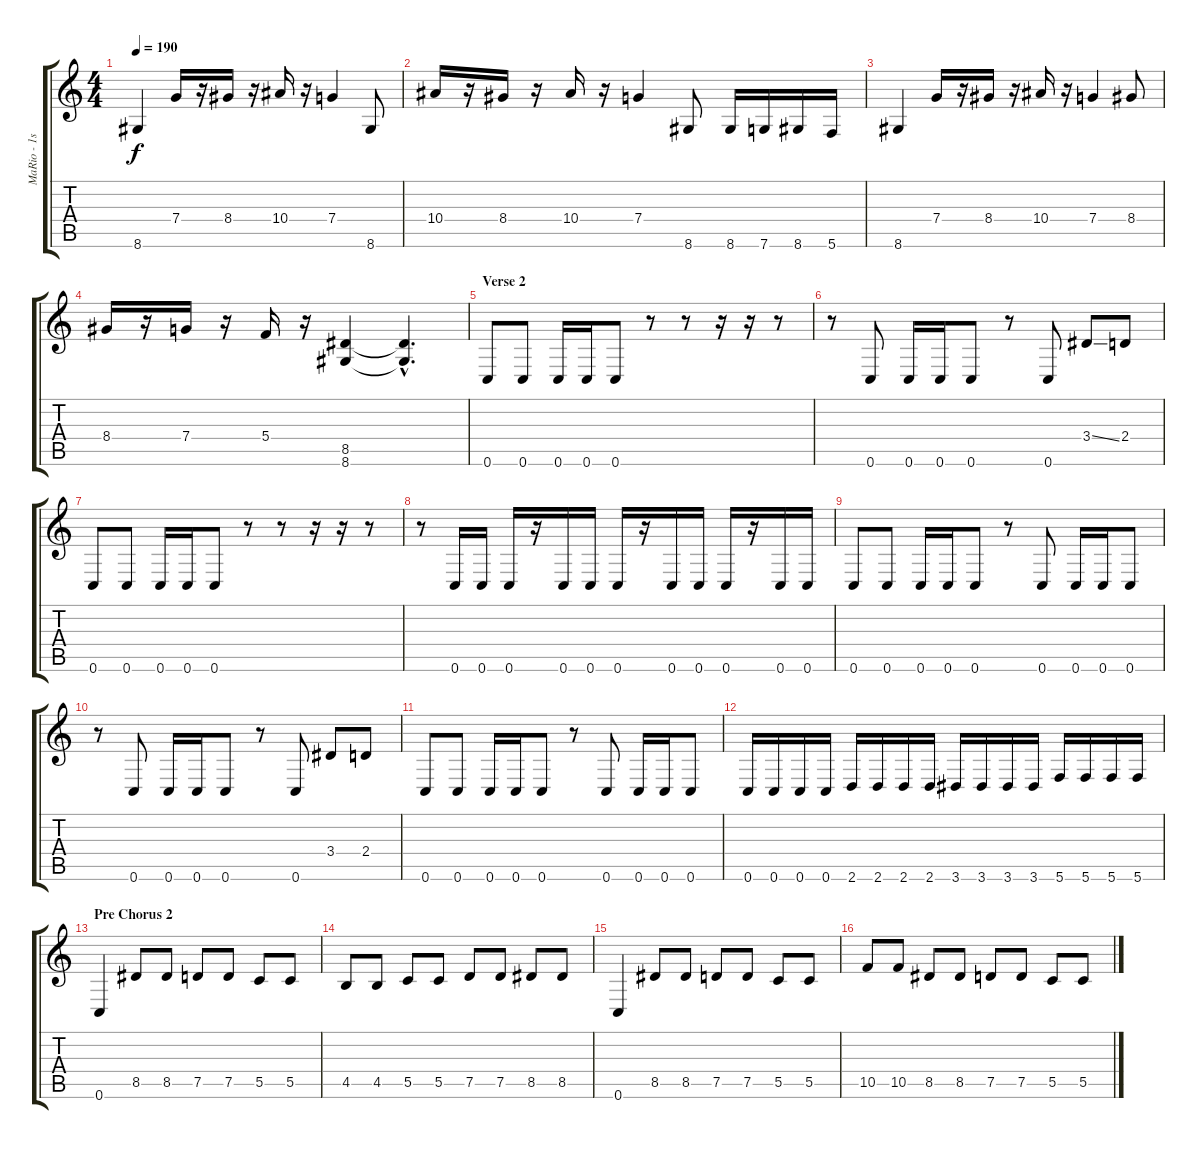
\track ("MaRio - 1st Guitar" "MaRio - 1s") {instrument distortionguitar}
\staff {score tabs}
\tuning (D4 A3 F3 C3 G2 C2) {hide}
\ts (4 4)
\tempo 190
\clef g2
\ks c
8.6.4{dy f} 7.4.16 r.16 8.4.16 r.16 10.4.16 r.16 7.4.4 8.6.8 |
10.4.16 r.16 8.4.16 r.16 10.4.16 r.16 7.4.4 8.6.8 8.6.16 7.6.16 8.6.16 5.6.16 |
8.6.4 7.4.16 r.16 8.4.16 r.16 10.4.16 r.16 7.4.4 8.4.8 |
8.4.16 r.16 7.4.16 r.16 5.4.16 r.16 (8.5 8.6).4 (8.5{hac t} 8.6{hac t}).4{d} |
\section ("" "Verse 2")
0.6.8{volume 14 instrument distortionguitar} 0.6.8 0.6.16 0.6.16 0.6.8 r.8 r.8 r.16 r.16 r.8 |
r.8 0.6.8 0.6.16 0.6.16 0.6.8 r.8 0.6.8 3.4{ss}.8 2.4.8 |
0.6.8 0.6.8 0.6.16 0.6.16 0.6.8 r.8 r.8 r.16 r.16 r.8 |
r.8 0.6.16 0.6.16 0.6.16 r.16 0.6.16 0.6.16 0.6.16 r.16 0.6.16 0.6.16 0.6.16 r.16 0.6.16 0.6.16 |
0.6.8 0.6.8 0.6.16 0.6.16 0.6.8 r.8 0.6.8 0.6.16 0.6.16 0.6.8 |
r.8 0.6.8 0.6.16 0.6.16 0.6.8 r.8 0.6.8 3.4.8 2.4.8 |
0.6.8 0.6.8 0.6.16 0.6.16 0.6.8 r.8 0.6.8 0.6.16 0.6.16 0.6.8 |
0.6.16 0.6.16 0.6.16 0.6.16 2.6.16 2.6.16 2.6.16 2.6.16 3.6.16 3.6.16 3.6.16 3.6.16 5.6.16 5.6.16 5.6.16 5.6.16 |
\section ("" "Pre Chorus 2")
0.6.4 8.5.8 8.5.8 7.5.8 7.5.8 5.5.8 5.5.8 |
4.5.8 4.5.8 5.5.8 5.5.8 7.5.8 7.5.8 8.5.8 8.5.8 |
0.6.4 8.5.8 8.5.8 7.5.8 7.5.8 5.5.8 5.5.8 |
10.5.8 10.5.8 8.5.8 8.5.8 7.5.8 7.5.8 5.5.8 5.5.8
